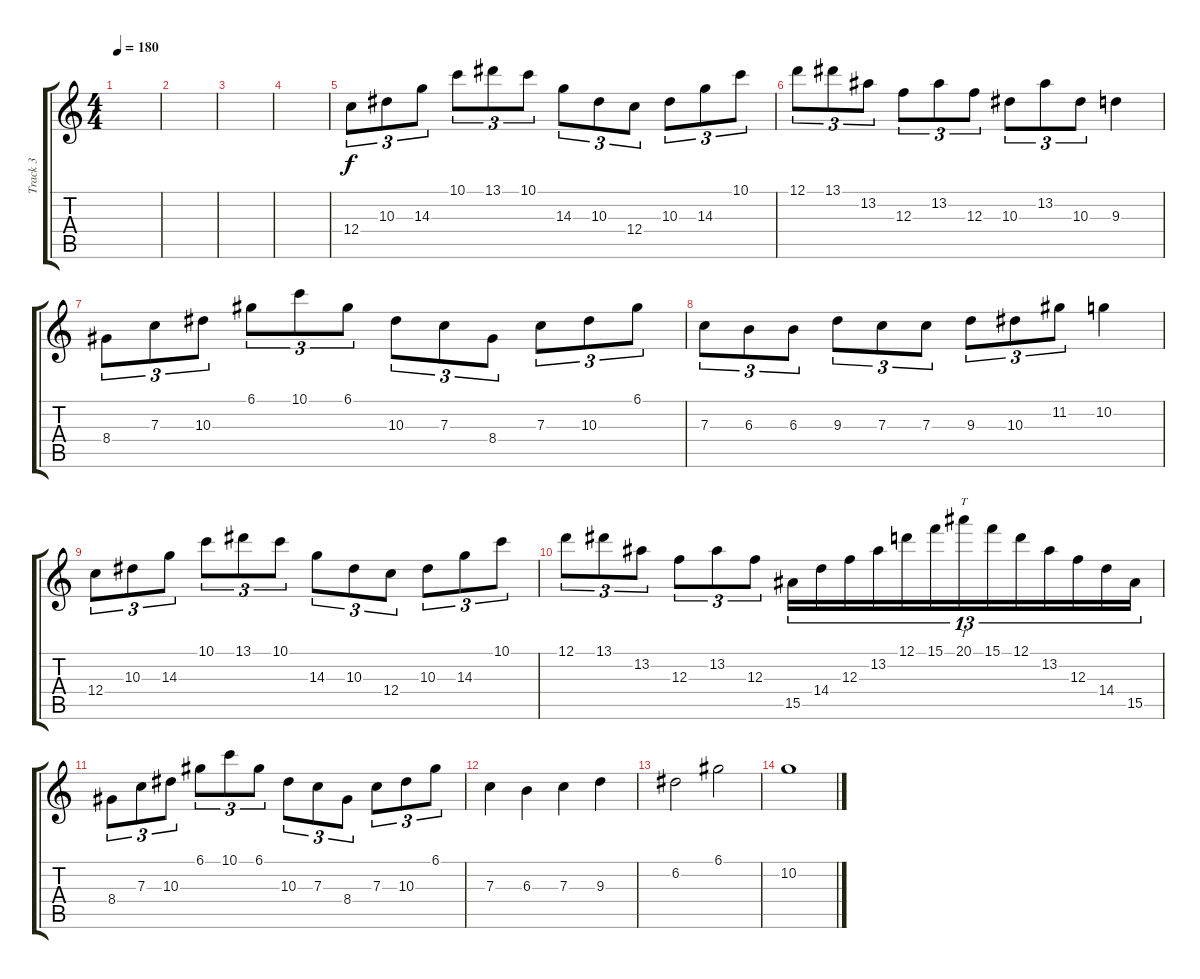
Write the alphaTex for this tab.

\track ("Track 3" "Track 3") {instrument distortionguitar}
\staff {score tabs}
\tuning (D4 A3 F3 C3 G2 C2) {hide}
\ts (4 4)
\tempo 180
\clef g2
\ks c
|
|
|
|
12.4.8{tu (3 2)} 10.3.8{tu (3 2)} 14.3.8{tu (3 2)} 10.1.8{tu (3 2)} 13.1.8{tu (3 2)} 10.1.8{tu (3 2)} 14.3.8{tu (3 2)} 10.3.8{tu (3 2)} 12.4.8{tu (3 2)} 10.3.8{tu (3 2)} 14.3.8{tu (3 2)} 10.1.8{tu (3 2)} |
12.1.8{tu (3 2)} 13.1.8{tu (3 2)} 13.2.8{tu (3 2)} 12.3.8{tu (3 2)} 13.2.8{tu (3 2)} 12.3.8{tu (3 2)} 10.3.8{tu (3 2)} 13.2.8{tu (3 2)} 10.3.8{tu (3 2)} 9.3.4 |
8.4.8{tu (3 2)} 7.3.8{tu (3 2)} 10.3.8{tu (3 2)} 6.1.8{tu (3 2)} 10.1.8{tu (3 2)} 6.1.8{tu (3 2)} 10.3.8{tu (3 2)} 7.3.8{tu (3 2)} 8.4.8{tu (3 2)} 7.3.8{tu (3 2)} 10.3.8{tu (3 2)} 6.1.8{tu (3 2)} |
7.3.8{tu (3 2)} 6.3.8{tu (3 2)} 6.3.8{tu (3 2)} 9.3.8{tu (3 2)} 7.3.8{tu (3 2)} 7.3.8{tu (3 2)} 9.3.8{tu (3 2)} 10.3.8{tu (3 2)} 11.2.8{tu (3 2)} 10.2.4 |
12.4.8{tu (3 2)} 10.3.8{tu (3 2)} 14.3.8{tu (3 2)} 10.1.8{tu (3 2)} 13.1.8{tu (3 2)} 10.1.8{tu (3 2)} 14.3.8{tu (3 2)} 10.3.8{tu (3 2)} 12.4.8{tu (3 2)} 10.3.8{tu (3 2)} 14.3.8{tu (3 2)} 10.1.8{tu (3 2)} |
12.1.8{tu (3 2)} 13.1.8{tu (3 2)} 13.2.8{tu (3 2)} 12.3.8{tu (3 2)} 13.2.8{tu (3 2)} 12.3.8{tu (3 2)} 15.5.16{tu (13 8)} 14.4.16{tu (13 8)} 12.3.16{tu (13 8)} 13.2.16{tu (13 8)} 12.1.16{tu (13 8)} 15.1.16{tu (13 8)} 20.1.16{tt tu (13 8)} 15.1.16{tu (13 8)} 12.1.16{tu (13 8)} 13.2.16{tu (13 8)} 12.3.16{tu (13 8)} 14.4.16{tu (13 8)} 15.5.16{tu (13 8)} |
8.4.8{tu (3 2)} 7.3.8{tu (3 2)} 10.3.8{tu (3 2)} 6.1.8{tu (3 2)} 10.1.8{tu (3 2)} 6.1.8{tu (3 2)} 10.3.8{tu (3 2)} 7.3.8{tu (3 2)} 8.4.8{tu (3 2)} 7.3.8{tu (3 2)} 10.3.8{tu (3 2)} 6.1.8{tu (3 2)} |
7.3.4 6.3.4 7.3.4 9.3.4 |
6.2.2 6.1.2 |
10.2.1
